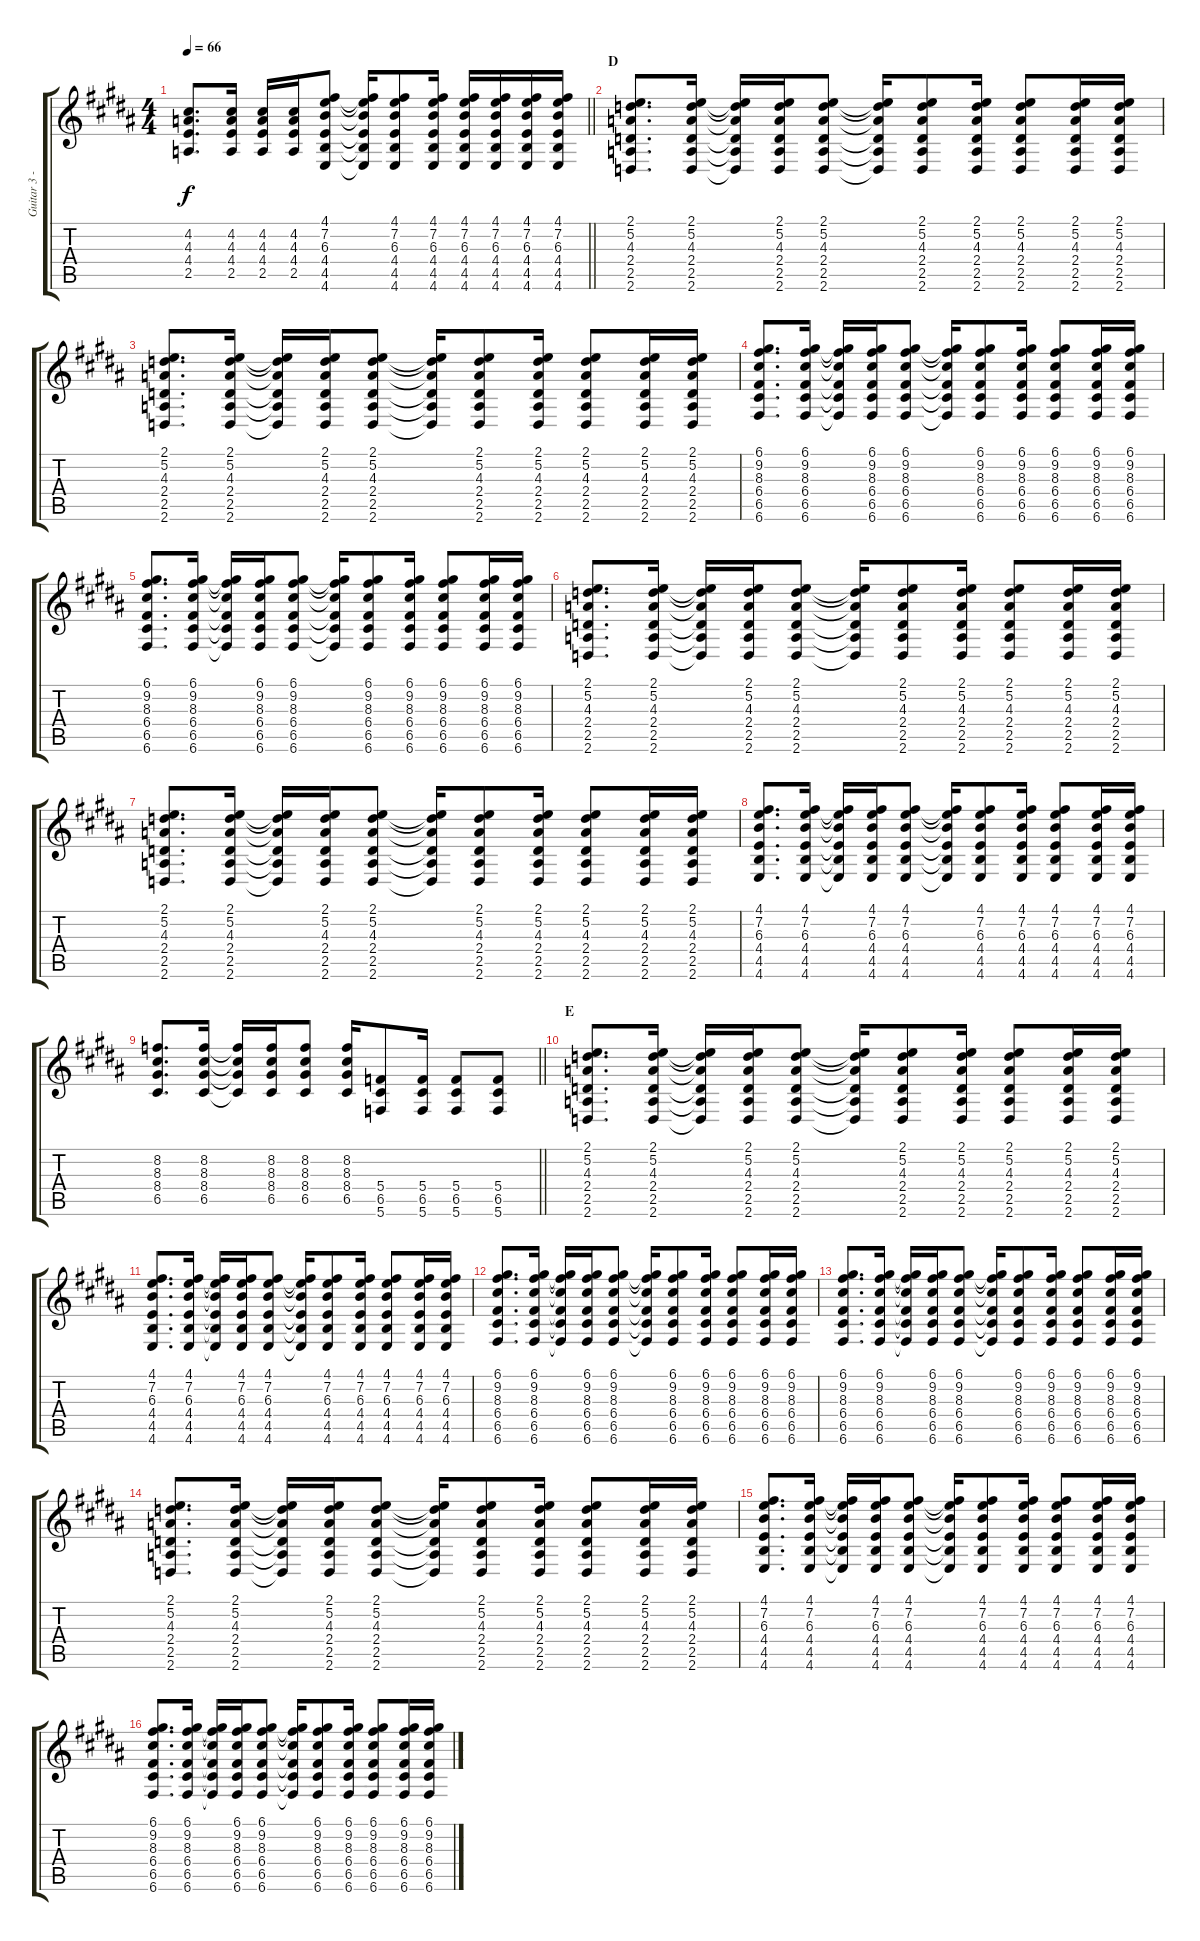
\track ("Guitar 3 - Uruha" "Guitar 3 -") {instrument distortionguitar}
\staff {score tabs}
\tuning (D4 A3 F3 C3 G2 C2) {hide}
\ts (4 4)
\tempo 66
\clef g2
\barLineRight lightlight
\ks b
(4.2 4.3 4.4 2.5).8{d dy f} (4.2 4.3 4.4 2.5).16 (4.2 4.3 4.4 2.5).16 (4.2 4.3 4.4 2.5).16 (4.1 7.2 6.3 4.4 4.5 4.6).8 (4.1{t} 7.2{t} 6.3{t} 4.4{t} 4.5{t} 4.6{t}).16 (4.1 7.2 6.3 4.4 4.5 4.6).8 (4.1 7.2 6.3 4.4 4.5 4.6).16 (4.1 7.2 6.3 4.4 4.5 4.6).16 (4.1 7.2 6.3 4.4 4.5 4.6).16 (4.1 7.2 6.3 4.4 4.5 4.6).16 (4.1 7.2 6.3 4.4 4.5 4.6).16 |
\section ("" "D")
(2.1 5.2 4.3 2.4 2.5 2.6).8{d} (2.1 5.2 4.3 2.4 2.5 2.6).16 (2.1{t} 5.2{t} 4.3{t} 2.4{t} 2.5{t} 2.6{t}).16 (2.1 5.2 4.3 2.4 2.5 2.6).16 (2.1 5.2 4.3 2.4 2.5 2.6).8 (2.1{t} 5.2{t} 4.3{t} 2.4{t} 2.5{t} 2.6{t}).16 (2.1 5.2 4.3 2.4 2.5 2.6).8 (2.1 5.2 4.3 2.4 2.5 2.6).16 (2.1 5.2 4.3 2.4 2.5 2.6).8 (2.1 5.2 4.3 2.4 2.5 2.6).16 (2.1 5.2 4.3 2.4 2.5 2.6).16 |
(2.1 5.2 4.3 2.4 2.5 2.6).8{d} (2.1 5.2 4.3 2.4 2.5 2.6).16 (2.1{t} 5.2{t} 4.3{t} 2.4{t} 2.5{t} 2.6{t}).16 (2.1 5.2 4.3 2.4 2.5 2.6).16 (2.1 5.2 4.3 2.4 2.5 2.6).8 (2.1{t} 5.2{t} 4.3{t} 2.4{t} 2.5{t} 2.6{t}).16 (2.1 5.2 4.3 2.4 2.5 2.6).8 (2.1 5.2 4.3 2.4 2.5 2.6).16 (2.1 5.2 4.3 2.4 2.5 2.6).8 (2.1 5.2 4.3 2.4 2.5 2.6).16 (2.1 5.2 4.3 2.4 2.5 2.6).16 |
(6.1 9.2 8.3 6.4 6.5 6.6).8{d} (6.1 9.2 8.3 6.4 6.5 6.6).16 (6.1{t} 9.2{t} 8.3{t} 6.4{t} 6.5{t} 6.6{t}).16 (6.1 9.2 8.3 6.4 6.5 6.6).16 (6.1 9.2 8.3 6.4 6.5 6.6).8 (6.1{t} 9.2{t} 8.3{t} 6.4{t} 6.5{t} 6.6{t}).16 (6.1 9.2 8.3 6.4 6.5 6.6).8 (6.1 9.2 8.3 6.4 6.5 6.6).16 (6.1 9.2 8.3 6.4 6.5 6.6).8 (6.1 9.2 8.3 6.4 6.5 6.6).16 (6.1 9.2 8.3 6.4 6.5 6.6).16 |
(6.1 9.2 8.3 6.4 6.5 6.6).8{d} (6.1 9.2 8.3 6.4 6.5 6.6).16 (6.1{t} 9.2{t} 8.3{t} 6.4{t} 6.5{t} 6.6{t}).16 (6.1 9.2 8.3 6.4 6.5 6.6).16 (6.1 9.2 8.3 6.4 6.5 6.6).8 (6.1{t} 9.2{t} 8.3{t} 6.4{t} 6.5{t} 6.6{t}).16 (6.1 9.2 8.3 6.4 6.5 6.6).8 (6.1 9.2 8.3 6.4 6.5 6.6).16 (6.1 9.2 8.3 6.4 6.5 6.6).8 (6.1 9.2 8.3 6.4 6.5 6.6).16 (6.1 9.2 8.3 6.4 6.5 6.6).16 |
(2.1 5.2 4.3 2.4 2.5 2.6).8{d} (2.1 5.2 4.3 2.4 2.5 2.6).16 (2.1{t} 5.2{t} 4.3{t} 2.4{t} 2.5{t} 2.6{t}).16 (2.1 5.2 4.3 2.4 2.5 2.6).16 (2.1 5.2 4.3 2.4 2.5 2.6).8 (2.1{t} 5.2{t} 4.3{t} 2.4{t} 2.5{t} 2.6{t}).16 (2.1 5.2 4.3 2.4 2.5 2.6).8 (2.1 5.2 4.3 2.4 2.5 2.6).16 (2.1 5.2 4.3 2.4 2.5 2.6).8 (2.1 5.2 4.3 2.4 2.5 2.6).16 (2.1 5.2 4.3 2.4 2.5 2.6).16 |
(2.1 5.2 4.3 2.4 2.5 2.6).8{d} (2.1 5.2 4.3 2.4 2.5 2.6).16 (2.1{t} 5.2{t} 4.3{t} 2.4{t} 2.5{t} 2.6{t}).16 (2.1 5.2 4.3 2.4 2.5 2.6).16 (2.1 5.2 4.3 2.4 2.5 2.6).8 (2.1{t} 5.2{t} 4.3{t} 2.4{t} 2.5{t} 2.6{t}).16 (2.1 5.2 4.3 2.4 2.5 2.6).8 (2.1 5.2 4.3 2.4 2.5 2.6).16 (2.1 5.2 4.3 2.4 2.5 2.6).8 (2.1 5.2 4.3 2.4 2.5 2.6).16 (2.1 5.2 4.3 2.4 2.5 2.6).16 |
(4.1 7.2 6.3 4.4 4.5 4.6).8{d} (4.1 7.2 6.3 4.4 4.5 4.6).16 (4.1{t} 7.2{t} 6.3{t} 4.4{t} 4.5{t} 4.6{t}).16 (4.1 7.2 6.3 4.4 4.5 4.6).16 (4.1 7.2 6.3 4.4 4.5 4.6).8 (4.1{t} 7.2{t} 6.3{t} 4.4{t} 4.5{t} 4.6{t}).16 (4.1 7.2 6.3 4.4 4.5 4.6).8 (4.1 7.2 6.3 4.4 4.5 4.6).16 (4.1 7.2 6.3 4.4 4.5 4.6).8 (4.1 7.2 6.3 4.4 4.5 4.6).16 (4.1 7.2 6.3 4.4 4.5 4.6).16 |
\barLineRight lightlight
(8.2 8.3 8.4 6.5).8{d} (8.2 8.3 8.4 6.5).16 (8.2{t} 8.3{t} 8.4{t} 6.5{t}).16 (8.2 8.3 8.4 6.5).16 (8.2 8.3 8.4 6.5).8 (8.2 8.3 8.4 6.5).16 (5.4 6.5 5.6).8 (5.4 6.5 5.6).16 (5.4 6.5 5.6).8 (5.4 6.5 5.6).8 |
\section ("" "E")
(2.1 5.2 4.3 2.4 2.5 2.6).8{d} (2.1 5.2 4.3 2.4 2.5 2.6).16 (2.1{t} 5.2{t} 4.3{t} 2.4{t} 2.5{t} 2.6{t}).16 (2.1 5.2 4.3 2.4 2.5 2.6).16 (2.1 5.2 4.3 2.4 2.5 2.6).8 (2.1{t} 5.2{t} 4.3{t} 2.4{t} 2.5{t} 2.6{t}).16 (2.1 5.2 4.3 2.4 2.5 2.6).8 (2.1 5.2 4.3 2.4 2.5 2.6).16 (2.1 5.2 4.3 2.4 2.5 2.6).8 (2.1 5.2 4.3 2.4 2.5 2.6).16 (2.1 5.2 4.3 2.4 2.5 2.6).16 |
(4.1 7.2 6.3 4.4 4.5 4.6).8{d} (4.1 7.2 6.3 4.4 4.5 4.6).16 (4.1{t} 7.2{t} 6.3{t} 4.4{t} 4.5{t} 4.6{t}).16 (4.1 7.2 6.3 4.4 4.5 4.6).16 (4.1 7.2 6.3 4.4 4.5 4.6).8 (4.1{t} 7.2{t} 6.3{t} 4.4{t} 4.5{t} 4.6{t}).16 (4.1 7.2 6.3 4.4 4.5 4.6).8 (4.1 7.2 6.3 4.4 4.5 4.6).16 (4.1 7.2 6.3 4.4 4.5 4.6).8 (4.1 7.2 6.3 4.4 4.5 4.6).16 (4.1 7.2 6.3 4.4 4.5 4.6).16 |
(6.1 9.2 8.3 6.4 6.5 6.6).8{d} (6.1 9.2 8.3 6.4 6.5 6.6).16 (6.1{t} 9.2{t} 8.3{t} 6.4{t} 6.5{t} 6.6{t}).16 (6.1 9.2 8.3 6.4 6.5 6.6).16 (6.1 9.2 8.3 6.4 6.5 6.6).8 (6.1{t} 9.2{t} 8.3{t} 6.4{t} 6.5{t} 6.6{t}).16 (6.1 9.2 8.3 6.4 6.5 6.6).8 (6.1 9.2 8.3 6.4 6.5 6.6).16 (6.1 9.2 8.3 6.4 6.5 6.6).8 (6.1 9.2 8.3 6.4 6.5 6.6).16 (6.1 9.2 8.3 6.4 6.5 6.6).16 |
(6.1 9.2 8.3 6.4 6.5 6.6).8{d} (6.1 9.2 8.3 6.4 6.5 6.6).16 (6.1{t} 9.2{t} 8.3{t} 6.4{t} 6.5{t} 6.6{t}).16 (6.1 9.2 8.3 6.4 6.5 6.6).16 (6.1 9.2 8.3 6.4 6.5 6.6).8 (6.1{t} 9.2{t} 8.3{t} 6.4{t} 6.5{t} 6.6{t}).16 (6.1 9.2 8.3 6.4 6.5 6.6).8 (6.1 9.2 8.3 6.4 6.5 6.6).16 (6.1 9.2 8.3 6.4 6.5 6.6).8 (6.1 9.2 8.3 6.4 6.5 6.6).16 (6.1 9.2 8.3 6.4 6.5 6.6).16 |
(2.1 5.2 4.3 2.4 2.5 2.6).8{d} (2.1 5.2 4.3 2.4 2.5 2.6).16 (2.1{t} 5.2{t} 4.3{t} 2.4{t} 2.5{t} 2.6{t}).16 (2.1 5.2 4.3 2.4 2.5 2.6).16 (2.1 5.2 4.3 2.4 2.5 2.6).8 (2.1{t} 5.2{t} 4.3{t} 2.4{t} 2.5{t} 2.6{t}).16 (2.1 5.2 4.3 2.4 2.5 2.6).8 (2.1 5.2 4.3 2.4 2.5 2.6).16 (2.1 5.2 4.3 2.4 2.5 2.6).8 (2.1 5.2 4.3 2.4 2.5 2.6).16 (2.1 5.2 4.3 2.4 2.5 2.6).16 |
(4.1 7.2 6.3 4.4 4.5 4.6).8{d} (4.1 7.2 6.3 4.4 4.5 4.6).16 (4.1{t} 7.2{t} 6.3{t} 4.4{t} 4.5{t} 4.6{t}).16 (4.1 7.2 6.3 4.4 4.5 4.6).16 (4.1 7.2 6.3 4.4 4.5 4.6).8 (4.1{t} 7.2{t} 6.3{t} 4.4{t} 4.5{t} 4.6{t}).16 (4.1 7.2 6.3 4.4 4.5 4.6).8 (4.1 7.2 6.3 4.4 4.5 4.6).16 (4.1 7.2 6.3 4.4 4.5 4.6).8 (4.1 7.2 6.3 4.4 4.5 4.6).16 (4.1 7.2 6.3 4.4 4.5 4.6).16 |
(6.1 9.2 8.3 6.4 6.5 6.6).8{d} (6.1 9.2 8.3 6.4 6.5 6.6).16 (6.1{t} 9.2{t} 8.3{t} 6.4{t} 6.5{t} 6.6{t}).16 (6.1 9.2 8.3 6.4 6.5 6.6).16 (6.1 9.2 8.3 6.4 6.5 6.6).8 (6.1{t} 9.2{t} 8.3{t} 6.4{t} 6.5{t} 6.6{t}).16 (6.1 9.2 8.3 6.4 6.5 6.6).8 (6.1 9.2 8.3 6.4 6.5 6.6).16 (6.1 9.2 8.3 6.4 6.5 6.6).8 (6.1 9.2 8.3 6.4 6.5 6.6).16 (6.1 9.2 8.3 6.4 6.5 6.6).16
